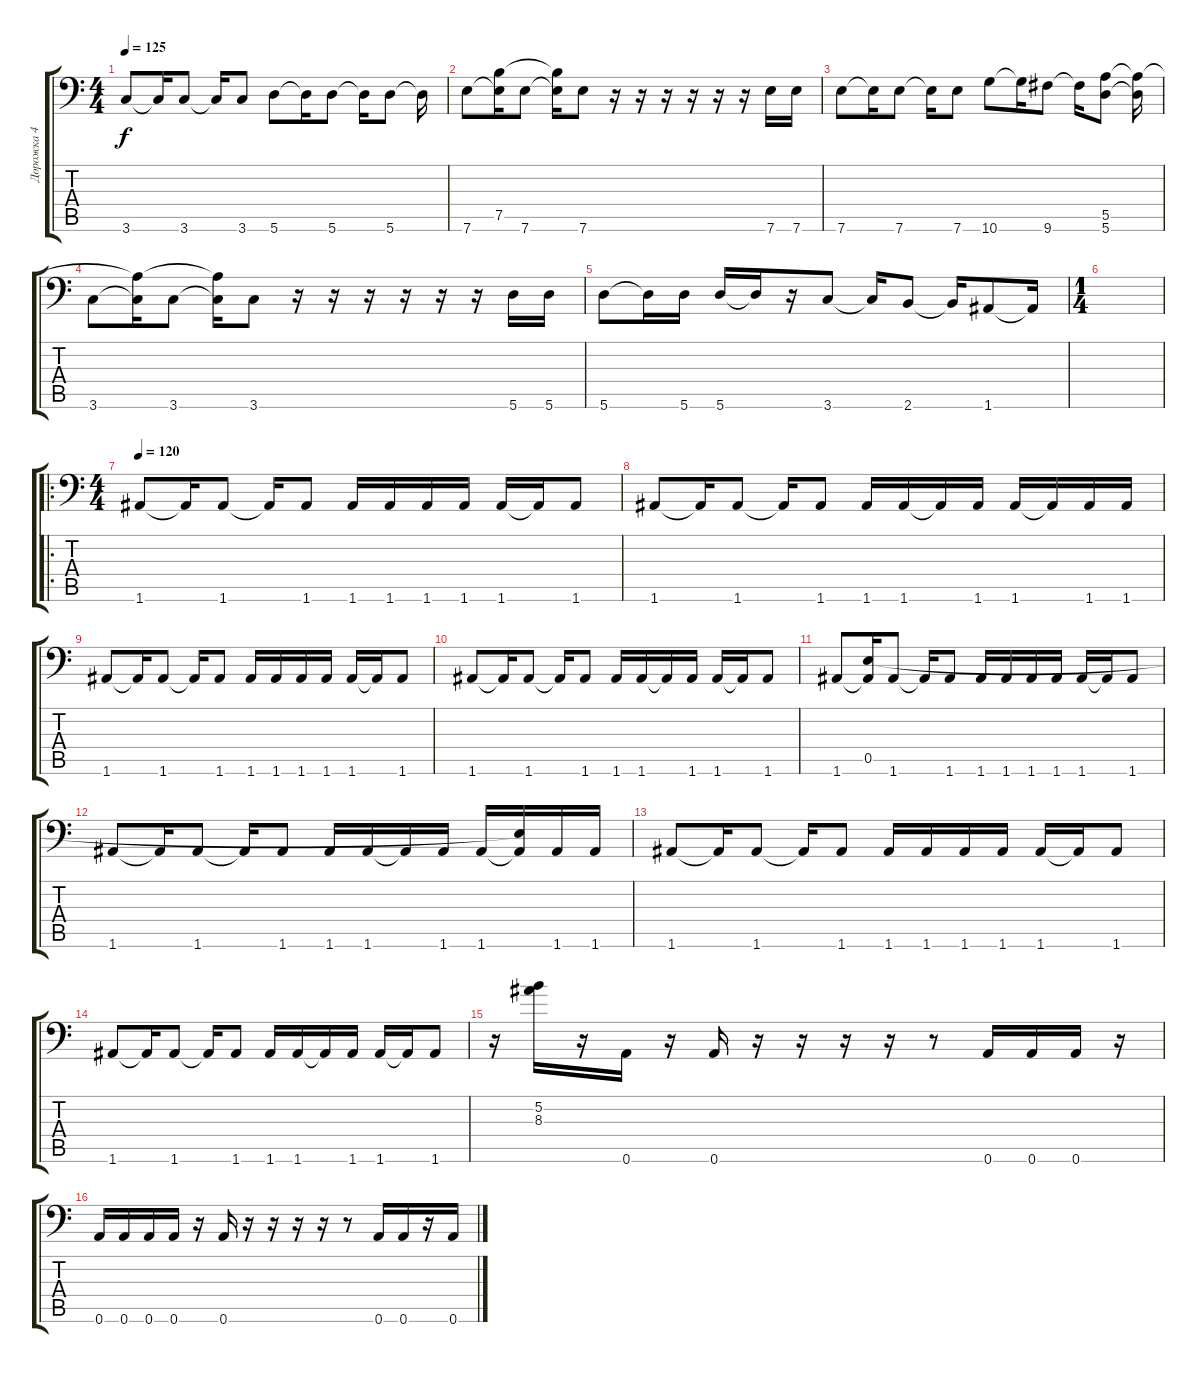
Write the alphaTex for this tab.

\track ("Дорожка 4" "Дорожка 4") {instrument electricbasspick}
\staff {score tabs}
\tuning (B3 Gb3 D3 A2 E2 A1) {hide}
\ts (4 4)
\tempo 125
\clef f4
\ks c
3.6.8{dy f} 3.6{t}.16 3.6.8 3.6{t}.16 3.6.8 5.6.8 5.6{t}.16 5.6.8 5.6{t}.16 5.6.8 5.6{t}.16 |
7.6.8 (7.5 7.6{t}).16 7.6.8 (7.5{t} 7.6{t}).16 7.6.8 r.16 r.16 r.16 r.16 r.16 r.16 7.6.16 7.6.16 |
7.6.8 7.6{t}.16 7.6.8 7.6{t}.16 7.6.8 10.6.8 10.6{t}.16 9.6.8 9.6{t}.16 (5.5 5.6).8 (5.5{t} 5.6{t}).16 |
3.6.8 (5.5{t} 3.6{t}).16 3.6.8 (5.5{t} 3.6{t}).16 3.6.8 r.16 r.16 r.16 r.16 r.16 r.16 5.6.16 5.6.16 |
5.6.8 5.6{t}.16 5.6.16 5.6.16 5.6{t}.16 r.16 3.6.8 3.6{t}.16 2.6.8 2.6{t}.16 1.6.8 1.6{t}.16 |
\ts (1 4)
|
\ro
\ts (4 4)
\tempo 120
1.6.8 1.6{t}.16 1.6.8 1.6{t}.16 1.6.8 1.6.16 1.6.16 1.6.16 1.6.16 1.6.16 1.6{t}.16 1.6.8 |
1.6.8 1.6{t}.16 1.6.8 1.6{t}.16 1.6.8 1.6.16 1.6.16 1.6{t}.16 1.6.16 1.6.16 1.6{t}.16 1.6.16 1.6.16 |
1.6.8 1.6{t}.16 1.6.8 1.6{t}.16 1.6.8 1.6.16 1.6.16 1.6.16 1.6.16 1.6.16 1.6{t}.16 1.6.8 |
1.6.8 1.6{t}.16 1.6.8 1.6{t}.16 1.6.8 1.6.16 1.6.16 1.6{t}.16 1.6.16 1.6.16 1.6{t}.16 1.6.8 |
1.6.8 (0.5 1.6{t}).16 1.6.8 1.6{t}.16 1.6.8 1.6.16 1.6.16 1.6.16 1.6.16 1.6.16 1.6{t}.16 1.6.8 |
1.6.8 1.6{t}.16 1.6.8 1.6{t}.16 1.6.8 1.6.16 1.6.16 1.6{t}.16 1.6.16 1.6.16 (0.5{t} 1.6{t}).16 1.6.16 1.6.16 |
1.6.8 1.6{t}.16 1.6.8 1.6{t}.16 1.6.8 1.6.16 1.6.16 1.6.16 1.6.16 1.6.16 1.6{t}.16 1.6.8 |
1.6.8 1.6{t}.16 1.6.8 1.6{t}.16 1.6.8 1.6.16 1.6.16 1.6{t}.16 1.6.16 1.6.16 1.6{t}.16 1.6.8 |
r.16 (5.2 8.3).16 r.16 0.6.16 r.16 0.6.16 r.16 r.16 r.16 r.16 r.8 0.6.16 0.6.16 0.6.16 r.16 |
0.6.16 0.6.16 0.6.16 0.6.16 r.16 0.6.16 r.16 r.16 r.16 r.16 r.8 0.6.16 0.6.16 r.16 0.6.16
